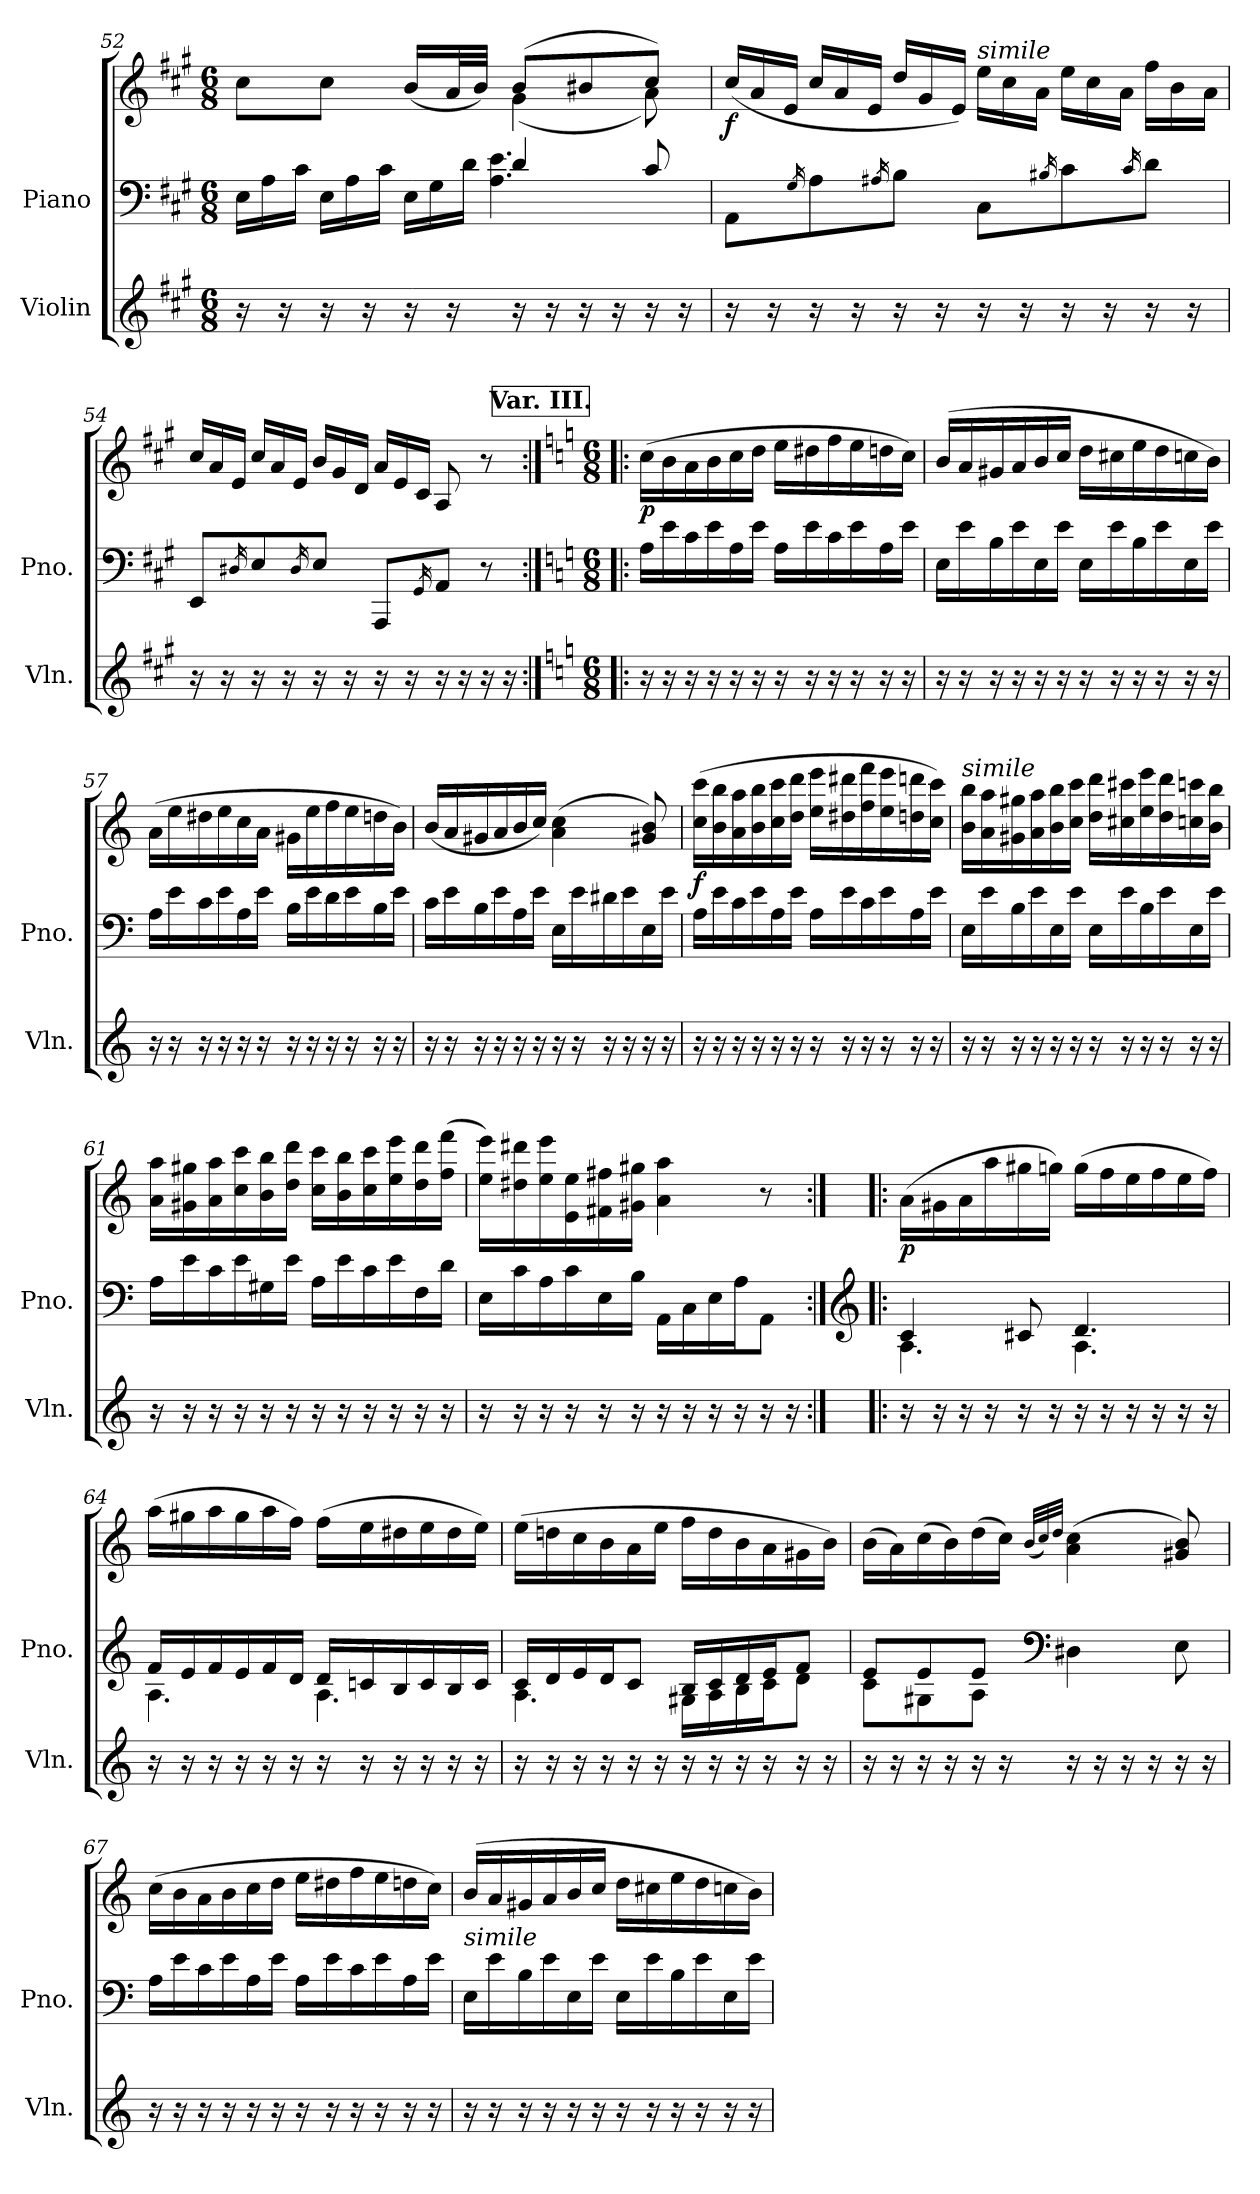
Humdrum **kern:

**kern	**kern	**kern	**dynam
*part2	*part1	*part1	*part1
*staff3	*staff2	*staff1	*staff1/2
*I"Violin	*I"Piano	*	*
*I'Vln.	*I'Pno.	*	*
*clefG2	*clefF4	*clefG2	*
*k[f#c#g#]	*k[f#c#g#]	*k[f#c#g#]	*
*M6/8	*M6/8	*M6/8	*
*	*Xtuplet	*	*
=52	=52	=52	=52
*	*^	*^	*
16r	24E\LL	4.ryy	8cc#\L	4.ryy	.
.	24A\	.	.	.	.
16r	.	.	.	.	.
.	24c#\JJ	.	.	.	.
16r	24E\LL	.	8cc#\J	.	.
.	24A\	.	.	.	.
16r	.	.	.	.	.
.	24c#\JJ	.	.	.	.
16r	24E\LL	.	(<16b/LL	.	.
.	24G#\	.	.	.	.
16r	.	.	32a/L	.	.
.	24d\JJ	.	.	.	.
.	.	.	32b/JJJ)	.	.
16r	4d/	4.A\ 4.e\	(>8b/L	(<4g#\	.
16r	.	.	.	.	.
16r	.	.	8b#X/	.	.
16r	.	.	.	.	.
16r	8c#/	.	8cc#/J)	8a\)	.
16r	.	.	.	.	.
*	*v	*v	*	*	*
*	*	*v	*v	*
!!LO:PB:g=z
=53	=53	=53	=53
*	*	*Xtuplet	*
!	!	!	!LO:DY:b
16r	8AA\L	(<24cc#/LL	f
.	.	24a/	.
16r	.	.	.
.	.	24e/JJ	.
.	16qG#/	.	.
16r	8A\	24cc#/LL	.
.	.	24a/	.
16r	.	.	.
.	.	24e/JJ	.
.	16qA#X/	.	.
16r	8B\J	24dd/LL	.
.	.	24g#/	.
16r	.	.	.
.	.	24e/JJ)	.
!	!	!LO:TX:a:i:t=simile	!
16r	8C#\L	24ee\LL	.
.	.	24cc#\	.
16r	.	.	.
.	.	24a\JJ	.
.	16qB#X/	.	.
16r	8c#\	24ee\LL	.
.	.	24cc#\	.
16r	.	.	.
.	.	24a\JJ	.
.	16qc#/	.	.
16r	8d\J	24ff#\LL	.
.	.	24b\	.
16r	.	.	.
.	.	24a\JJ	.
=54	=54	=54	=54
16r	8EE/L	24cc#/LL	.
.	.	24a/	.
16r	.	.	.
.	.	24e/JJ	.
.	16qD#X/	.	.
16r	8E/	24cc#/LL	.
.	.	24a/	.
16r	.	.	.
.	.	24e/JJ	.
.	16qD#/	.	.
16r	8E/J	24b/LL	.
.	.	24g#/	.
16r	.	.	.
.	.	24d/JJ	.
16r	8AAA/L	24a/LL	.
.	.	24e/	.
16r	.	.	.
.	.	24c#/JJ	.
.	16qGG#/	.	.
16r	8AA/J	8A/	.
16r	.	.	.
16r	8r	8r	.
16r	.	.	.
!!LO:LB:g=z
!!LO:REH:place=s1:a:B:fs=14:t=Var. III.
=55:|!|:	=55:|!|:	=55:|!|:	=55:|!|:
*k[]	*k[]	*k[]	*
*M6/8	*M6/8	*M6/8	*
!	!	!	!LO:DY:b
16r	16A\LL	(>16cc\LL	p
16r	16e\	16b\	.
16r	16c\	16a\	.
16r	16e\	16b\	.
16r	16A\	16cc\	.
16r	16e\JJ	16dd\JJ	.
16r	16A\LL	16ee\LL	.
16r	16e\	16dd#X\	.
16r	16c\	16ff\	.
16r	16e\	16ee\	.
16r	16A\	16ddn\	.
16r	16e\JJ	16cc\JJ)	.
=56	=56	=56	=56
16r	16E\LL	(>16b/LL	.
16r	16e\	16a/	.
16r	16B\	16g#X/	.
16r	16e\	16a/	.
16r	16E\	16b/	.
16r	16e\JJ	16cc/JJ	.
16r	16E\LL	16dd\LL	.
16r	16e\	16cc#X\	.
16r	16B\	16ee\	.
16r	16e\	16dd\	.
16r	16E\	16ccn\	.
16r	16e\JJ	16b\JJ)	.
=57	=57	=57	=57
16r	16A\LL	(>16a\LL	.
16r	16e\	16ee\	.
16r	16c\	16dd#X\	.
16r	16e\	16ee\	.
16r	16A\	16cc\	.
16r	16e\JJ	16a\JJ	.
16r	16B\LL	16g#X\LL	.
16r	16e\	16ee\	.
16r	16d\	16ff\	.
16r	16e\	16ee\	.
16r	16B\	16ddn\	.
16r	16e\JJ	16b\JJ)	.
!!LO:LB:g=z
=58	=58	=58	=58
16r	16c\LL	(<16b/LL	.
16r	16e\	16a/	.
16r	16B\	16g#X/	.
16r	16e\	16a/	.
16r	16A\	16b/	.
16r	16e\JJ	16cc/JJ)	.
16r	16E\LL	(>4a\ 4cc\	.
16r	16e\	.	.
16r	16d#X\	.	.
16r	16e\	.	.
16r	16E\	8g#X/ 8b/)	.
16r	16e\JJ	.	.
=59	=59	=59	=59
!	!	!	!LO:DY:b
16r	16A\LL	(>16cc\ 16ccc\LL	f
16r	16e\	16b\ 16bb\	.
16r	16c\	16a\ 16aa\	.
16r	16e\	16b\ 16bb\	.
16r	16A\	16cc\ 16ccc\	.
16r	16e\JJ	16dd\ 16ddd\JJ	.
16r	16A\LL	16ee\ 16eee\LL	.
16r	16e\	16dd#X\ 16ddd#X\	.
16r	16c\	16ff\ 16fff\	.
16r	16e\	16ee\ 16eee\	.
16r	16A\	16ddn\ 16dddn\	.
16r	16e\JJ	16cc\ 16ccc\JJ)	.
!!LO:PB:g=z
=60	=60	=60	=60
!	!	!LO:TX:a:i:t=simile	!
16r	16E\LL	16b\ 16bb\LL	.
16r	16e\	16a\ 16aa\	.
16r	16B\	16g#X\ 16gg#X\	.
16r	16e\	16a\ 16aa\	.
16r	16E\	16b\ 16bb\	.
16r	16e\JJ	16cc\ 16ccc\JJ	.
16r	16E\LL	16dd\ 16ddd\LL	.
16r	16e\	16cc#X\ 16ccc#X\	.
16r	16B\	16ee\ 16eee\	.
16r	16e\	16dd\ 16ddd\	.
16r	16E\	16ccn\ 16cccn\	.
16r	16e\JJ	16b\ 16bb\JJ	.
=61	=61	=61	=61
16r	16A\LL	16a\ 16aa\LL	.
16r	16e\	16g#X\ 16gg#X\	.
16r	16c\	16a\ 16aa\	.
16r	16e\	16cc\ 16ccc\	.
16r	16G#X\	16b\ 16bb\	.
16r	16e\JJ	16dd\ 16ddd\JJ	.
16r	16A\LL	16cc\ 16ccc\LL	.
16r	16e\	16b\ 16bb\	.
16r	16c\	16cc\ 16ccc\	.
16r	16e\	16ee\ 16eee\	.
16r	16F\	16dd\ 16ddd\	.
16r	16d\JJ	(>16ff\ 16fff\JJ	.
!!LO:LB:g=z
=62	=62	=62	=62
16r	16E\LL	16ee\ 16eee\LL)	.
16r	16c\	16dd#X\ 16ddd#X\	.
16r	16A\	16ee\ 16eee\	.
16r	16c\	16e\ 16ee\	.
16r	16E\	16f#X\ 16ff#X\	.
16r	16B\JJ	16g#X\ 16gg#X\JJ	.
16r	16AA\LL	4a\ 4aa\	.
16r	16C\	.	.
16r	16E\	.	.
16r	16A\J	.	.
16r	8AA\J	8r	.
16r	.	.	.
!!LO:LB:g=z
=63:|!|:	=63:|!|:	=63:|!|:	=63:|!|:
*	*clefG2	*	*
*	*^	*	*
!	!	!	!	!LO:DY:b
16r	4c/	4.A\	(>16a\LL	p
16r	.	.	16g#X\	.
16r	.	.	16a\	.
16r	.	.	16aa\	.
16r	8c#X/	.	16gg#X\	.
16r	.	.	16ggn\JJ)	.
16r	4.d/	4.A\	(>16gg\LL	.
16r	.	.	16ff\	.
16r	.	.	16ee\	.
16r	.	.	16ff\	.
16r	.	.	16ee\	.
16r	.	.	16ff\JJ)	.
=64	=64	=64	=64	=64
16r	16f/LL	4.A\	(>16aa\LL	.
16r	16e/	.	16gg#X\	.
16r	16f/	.	16aa\	.
16r	16e/	.	16gg#\	.
16r	16f/	.	16aa\	.
16r	16d/JJ	.	16ff\JJ)	.
16r	16d/LL	4.A\	(>16ff\LL	.
16r	16cn/	.	16ee\	.
16r	16B/	.	16dd#X\	.
16r	16c/	.	16ee\	.
16r	16B/	.	16dd#\	.
16r	16c/JJ	.	16ee\JJ)	.
=65	=65	=65	=65	=65
16r	16c/LL	4.A\	(>16ee\LL	.
16r	16d/	.	16ddn\	.
16r	16e/	.	16cc\	.
16r	16d/J	.	16b\	.
16r	8c/J	.	16a\	.
16r	.	.	16ee\JJ	.
16r	16B/LL	16G#X\LL	16ff\LL	.
16r	16c/	16A\	16dd\	.
16r	16d/	16B\	16b\	.
16r	16e/J	16c\J	16a\	.
16r	8f/J	8d\J	16g#X\	.
16r	.	.	16b\JJ)	.
!!LO:PB:g=z
=66	=66	=66	=66	=66
16r	8e/L	8c\L	(>16b\LL	.
16r	.	.	16a\)	.
16r	8e/	8G#X\	(>16cc\	.
16r	.	.	16b\)	.
16r	8e/J	8A\J	(>16dd\	.
16r	.	.	16cc\JJ)	.
*	*clefF4	*	*	*
.	.	.	(<32qb/LLL	.
.	.	.	32qcc/)	.
.	.	.	32qdd/JJJ	.
16r	4D#X\	4.ryy	(>4a\ 4cc\	.
16r	.	.	.	.
16r	.	.	.	.
16r	.	.	.	.
16r	8E\	.	8g#X/ 8b/)	.
16r	.	.	.	.
*	*v	*v	*	*
=67	=67	=67	=67
16r	16A\LL	(>16cc\LL	.
16r	16e\	16b\	.
16r	16c\	16a\	.
16r	16e\	16b\	.
16r	16A\	16cc\	.
16r	16e\JJ	16dd\JJ	.
16r	16A\LL	16ee\LL	.
16r	16e\	16dd#X\	.
16r	16c\	16ff\	.
16r	16e\	16ee\	.
16r	16A\	16ddn\	.
16r	16e\JJ	16cc\JJ)	.
=68	=68	=68	=68
!	!LO:TX:a:i:t=simile	!	!
16r	16E\LL	(>16b/LL	.
16r	16e\	16a/	.
16r	16B\	16g#X/	.
16r	16e\	16a/	.
16r	16E\	16b/	.
16r	16e\JJ	16cc/JJ	.
16r	16E\LL	16dd\LL	.
16r	16e\	16cc#X\	.
16r	16B\	16ee\	.
16r	16e\	16dd\	.
16r	16E\	16ccn\	.
16r	16e\JJ	16b\JJ)	.
=	=	=	=
*-	*-	*-	*-
